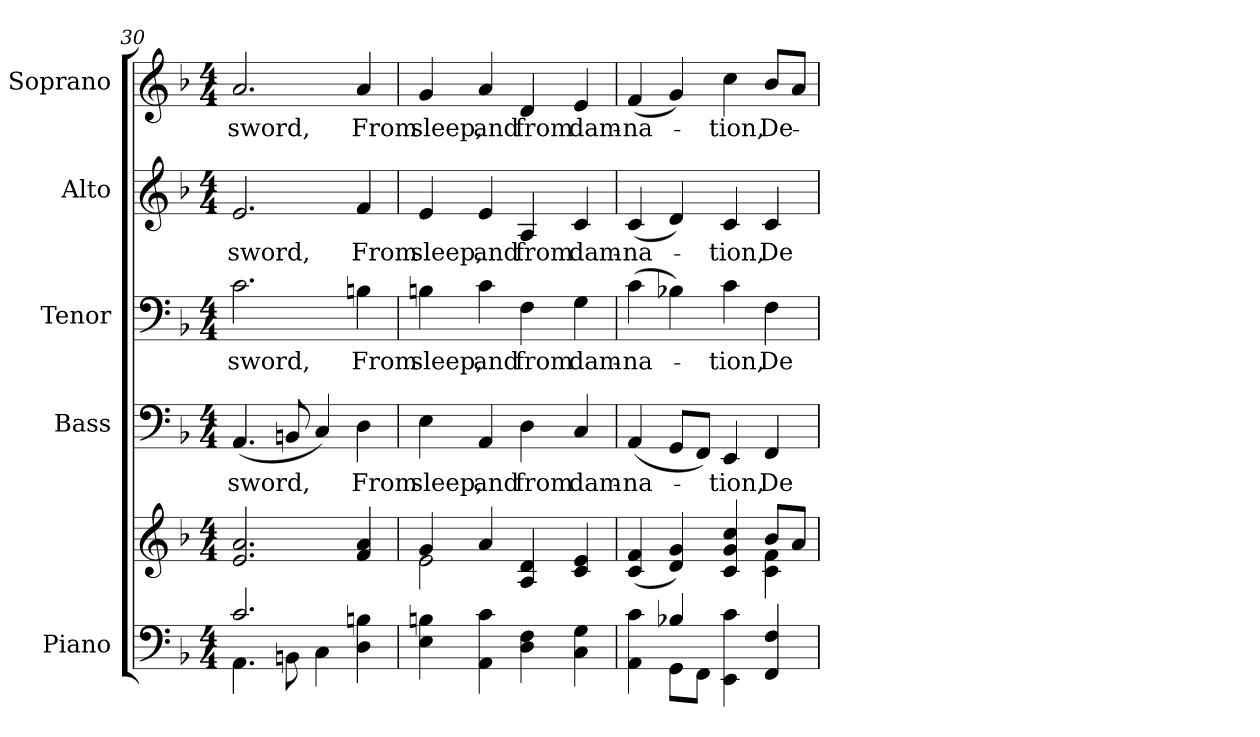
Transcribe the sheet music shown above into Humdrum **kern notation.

**kern	**kern	**kern	**text	**kern	**text	**kern	**text	**kern	**text
*part5	*part5	*part4	*part4	*part3	*part3	*part2	*part2	*part1	*part1
*staff6	*staff5	*staff4	*staff4	*staff3	*staff3	*staff2	*staff2	*staff1	*staff1
*I"Piano	*	*I"Bass	*	*I"Tenor	*	*I"Alto	*	*I"Soprano	*
*I'Pno.	*	*I'B.	*	*I'T.	*	*I'A.	*	*I'S.	*
!!LO:PB:g=z
*clefF4	*clefG2	*clefF4	*	*clefF4	*	*clefG2	*	*clefG2	*
*k[b-]	*k[b-]	*k[b-]	*	*k[b-]	*	*k[b-]	*	*k[b-]	*
*F:	*F:	*F:	*	*F:	*	*F:	*	*F:	*
*M4/4	*M4/4	*M4/4	*	*M4/4	*	*M4/4	*	*M4/4	*
=30	=30	=30	=30	=30	=30	=30	=30	=30	=30
*^	*	*	*	*	*	*	*	*	*
!	!	!	!	!LO:LY:b:color=#000000	!	!	!	!	!	!
!	!	!	!	!	!	!LO:LY:b:color=#000000	!	!	!	!
!	!	!	!	!	!	!	!	!LO:LY:b:color=#000000	!	!
!	!	!	!	!	!	!	!	!	!	!LO:LY:b:color=#000000
2.ci/	4.AAi\	2.ei/ 2.ai	(4.AAi/	sword,	2.ci\	sword,	2.ei/	sword,	2.ai/	sword,
.	8BBni\	.	8BBni/	.	.	.	.	.	.	.
.	4Ci\	.	4Ci/)	.	.	.	.	.	.	.
!	!	!	!	!LO:LY:b:color=#000000	!	!	!	!	!	!
!	!	!	!	!	!	!LO:LY:b:color=#000000	!	!	!	!
!	!	!	!	!	!	!	!	!LO:LY:b:color=#000000	!	!
!	!	!	!	!	!	!	!	!	!	!LO:LY:b:color=#000000
4Di\ 4Bni	4ryy	4fi/ 4ai	4Di\	From	4Bni\	From	4fi/	From	4ai/	From
*v	*v	*	*	*	*	*	*	*	*	*
=31	=31	=31	=31	=31	=31	=31	=31	=31	=31
*	*^	*	*	*	*	*	*	*	*
*^	*	*	*	*	*	*	*	*	*	*
!	!	!	!	!	!LO:LY:b:color=#000000	!	!	!	!	!	!
*v	*v	*	*	*	*	*	*	*	*	*	*
*^	*	*	*	*	*	*	*	*	*	*
!	!	!	!	!	!	!	!LO:LY:b:color=#000000	!	!	!	!
*v	*v	*	*	*	*	*	*	*	*	*	*
*^	*	*	*	*	*	*	*	*	*	*
!	!	!	!	!	!	!	!	!	!LO:LY:b:color=#000000	!	!
*v	*v	*	*	*	*	*	*	*	*	*	*
*^	*	*	*	*	*	*	*	*	*	*
!	!	!	!	!	!	!	!	!	!	!	!LO:LY:b:color=#000000
*v	*v	*	*	*	*	*	*	*	*	*	*
4Ei\ 4Bni	4gi/	2ei\	4Ei\	sleep,	4Bni\	sleep,	4ei/	sleep,	4gi/	sleep,
!	!	!	!	!LO:LY:b:color=#000000	!	!	!	!	!	!
!	!	!	!	!	!	!LO:LY:b:color=#000000	!	!	!	!
!	!	!	!	!	!	!	!	!LO:LY:b:color=#000000	!	!
!	!	!	!	!	!	!	!	!	!	!LO:LY:b:color=#000000
4AAi\ 4ci	4ai/	.	4AAi/	and	4ci\	and	4ei/	and	4ai/	and
!	!	!	!	!LO:LY:b:color=#000000	!	!	!	!	!	!
!	!	!	!	!	!	!LO:LY:b:color=#000000	!	!	!	!
!	!	!	!	!	!	!	!	!LO:LY:b:color=#000000	!	!
!	!	!	!	!	!	!	!	!	!	!LO:LY:b:color=#000000
4Di\ 4Fi	4Ai/ 4di	2ryy	4Di\	from	4Fi\	from	4Ai/	from	4di/	from
!	!	!	!	!LO:LY:b:color=#000000	!	!	!	!	!	!
!	!	!	!	!	!	!LO:LY:b:color=#000000	!	!	!	!
!	!	!	!	!	!	!	!	!LO:LY:b:color=#000000	!	!
!	!	!	!	!	!	!	!	!	!	!LO:LY:b:color=#000000
4Ci\ 4Gi	4ci/ 4ei	.	4Ci/	dam-	4Gi\	dam-	4ci/	dam-	4ei/	dam-
=32	=32	=32	=32	=32	=32	=32	=32	=32	=32	=32
*^	*	*	*	*	*	*	*	*	*	*
!	!	!	!	!	!LO:LY:b:color=#000000	!	!	!	!	!	!
!	!	!	!	!	!	!	!LO:LY:b:color=#000000	!	!	!	!
!	!	!	!	!	!	!	!	!	!LO:LY:b:color=#000000	!	!
!	!	!	!	!	!	!	!	!	!	!	!LO:LY:b:color=#000000
4AAi\ 4ci	4ryy	(4ci/ 4fi	2ryy	(4AAi/	-na-	(4ci\	-na-	(4ci/	-na-	(4fi/	-na-
4B-Xi/	8GGi\L	4di/ 4gi)	.	8GGi/L	.	4B-Xi\)	.	4di/)	.	4gi/)	.
.	8FFi\J	.	.	8FFi/J)	.	.	.	.	.	.	.
!	!	!	!	!	!LO:LY:b:color=#000000	!	!	!	!	!	!
!	!	!	!	!	!	!	!LO:LY:b:color=#000000	!	!	!	!
!	!	!	!	!	!	!	!	!	!LO:LY:b:color=#000000	!	!
!	!	!	!	!	!	!	!	!	!	!	!LO:LY:b:color=#000000
4EEi\ 4ci	2ryy	4ci/ 4gi 4cci	4ryy	4EEi/	-tion,	4ci\	-tion,	4ci/	-tion,	4cci\	-tion,
!	!	!	!	!	!LO:LY:b:color=#000000	!	!	!	!	!	!
!	!	!	!	!	!	!	!LO:LY:b:color=#000000	!	!	!	!
!	!	!	!	!	!	!	!	!	!LO:LY:b:color=#000000	!	!
!	!	!	!	!	!	!	!	!	!	!	!LO:LY:b:color=#000000
4FFi/ 4Fi	.	8b-i/L	4ci\ 4fi	4FFi/	De-	4Fi\	De-	4ci/	De-	8b-i/L	De-
.	.	8ai/J	.	.	.	.	.	.	.	8ai/J	.
*v	*v	*	*	*	*	*	*	*	*	*	*
*	*v	*v	*	*	*	*	*	*	*	*
=	=	=	=	=	=	=	=	=	=
*-	*-	*-	*-	*-	*-	*-	*-	*-	*-
